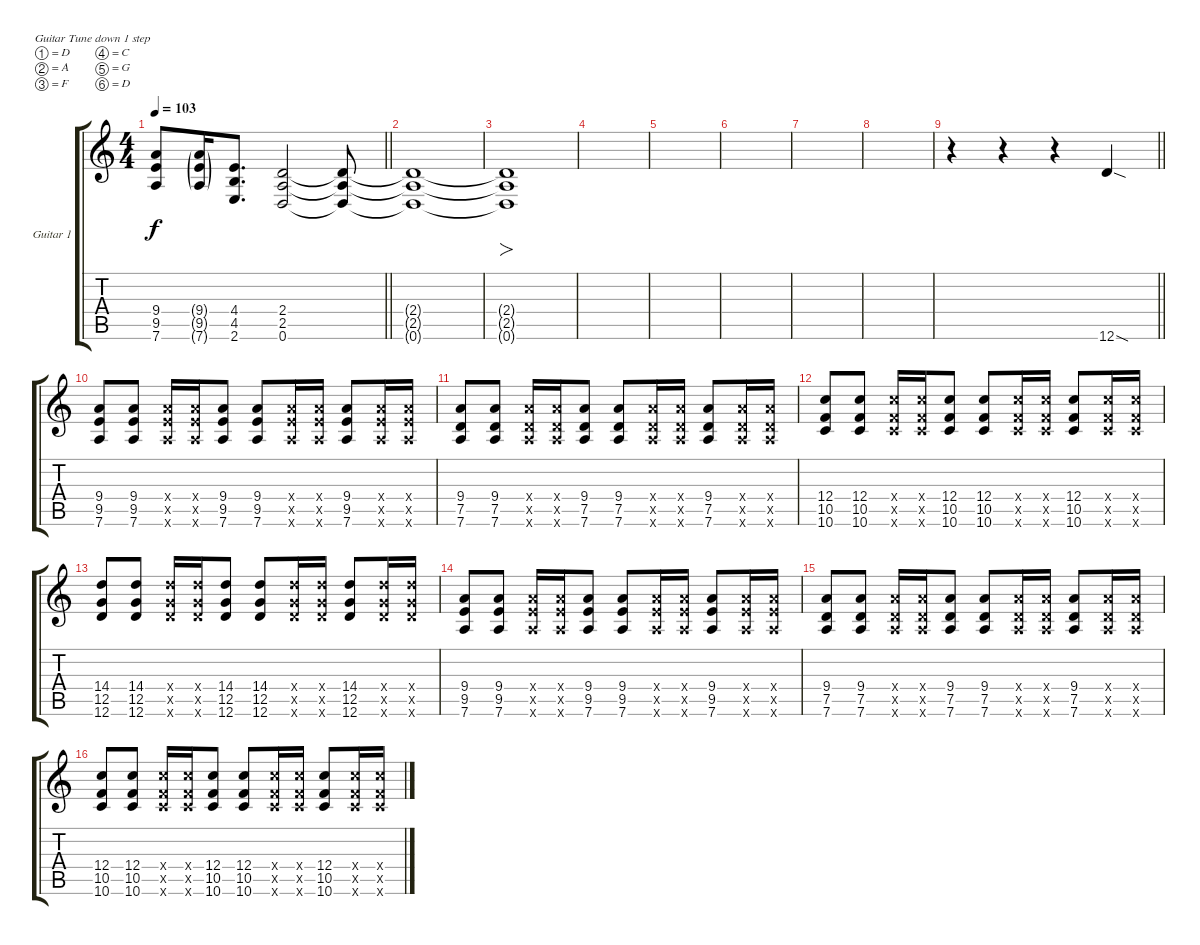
\bracketExtendMode groupsimilarinstruments
\firstSystemTrackNameOrientation horizontal
\otherSystemsTrackNameOrientation horizontal
\track ("Guitar 1" "Guitar 1") {instrument distortionguitar}
\staff {score tabs}
\tuning (D4 A3 F3 C3 G2 D2)
\ts (4 4)
\tempo 103
\clef g2
\barLineRight lightlight
\ks c
(7.6 9.5 9.4).8{dy f} (7.6{g} 9.5{g} 9.4{g}).16 (2.6 4.5 4.4).8{d} (0.6 2.5 2.4).2 (0.6{t} 2.5{t} 2.4{t}).8 |
(0.6{t} 2.5{t} 2.4{t}).1 |
(0.6{t} 2.5{t} 2.4{t}).1{fo} |
|
|
|
|
|
\barLineRight lightlight
r.4 r.4 r.4 12.6{sod}.4 |
(7.6 9.5 9.4).8 (7.6 9.5 9.4).8 (7.6{x} 9.5{x} 9.4{x}).16 (7.6{x} 9.5{x} 9.4{x}).16 (7.6 9.5 9.4).8 (7.6 9.5 9.4).8 (7.6{x} 9.5{x} 9.4{x}).16 (7.6{x} 9.5{x} 9.4{x}).16 (7.6 9.5 9.4).8 (7.6{x} 9.5{x} 9.4{x}).16 (7.6{x} 9.5{x} 9.4{x}).16 |
(7.5 9.4 7.6).8 (7.5 9.4 7.6).8 (7.5{x} 9.4{x} 7.6{x}).16 (7.5{x} 9.4{x} 7.6{x}).16 (7.5 9.4 7.6).8 (7.5 9.4 7.6).8 (7.5{x} 9.4{x} 7.6{x}).16 (7.5{x} 9.4{x} 7.6{x}).16 (7.5 9.4 7.6).8 (7.5{x} 9.4{x} 7.6{x}).16 (7.5{x} 9.4{x} 7.6{x}).16 |
(10.5 12.4 10.6).8 (10.5 12.4 10.6).8 (10.5{x} 12.4{x} 10.6{x}).16 (10.5{x} 12.4{x} 10.6{x}).16 (10.5 12.4 10.6).8 (10.5 12.4 10.6).8 (10.5{x} 12.4{x} 10.6{x}).16 (10.5{x} 12.4{x} 10.6{x}).16 (10.5 12.4 10.6).8 (10.5{x} 12.4{x} 10.6{x}).16 (10.5{x} 12.4{x} 10.6{x}).16 |
(12.5 14.4 12.6).8 (12.5 14.4 12.6).8 (12.5{x} 14.4{x} 12.6{x}).16 (12.5{x} 14.4{x} 12.6{x}).16 (12.5 14.4 12.6).8 (12.5 14.4 12.6).8 (12.5{x} 14.4{x} 12.6{x}).16 (12.5{x} 14.4{x} 12.6{x}).16 (12.5 14.4 12.6).8 (12.5{x} 14.4{x} 12.6{x}).16 (12.5{x} 14.4{x} 12.6{x}).16 |
(7.6 9.5 9.4).8 (7.6 9.5 9.4).8 (7.6{x} 9.5{x} 9.4{x}).16 (7.6{x} 9.5{x} 9.4{x}).16 (7.6 9.5 9.4).8 (7.6 9.5 9.4).8 (7.6{x} 9.5{x} 9.4{x}).16 (7.6{x} 9.5{x} 9.4{x}).16 (7.6 9.5 9.4).8 (7.6{x} 9.5{x} 9.4{x}).16 (7.6{x} 9.5{x} 9.4{x}).16 |
(7.5 9.4 7.6).8 (7.5 9.4 7.6).8 (7.5{x} 9.4{x} 7.6{x}).16 (7.5{x} 9.4{x} 7.6{x}).16 (7.5 9.4 7.6).8 (7.5 9.4 7.6).8 (7.5{x} 9.4{x} 7.6{x}).16 (7.5{x} 9.4{x} 7.6{x}).16 (7.5 9.4 7.6).8 (7.5{x} 9.4{x} 7.6{x}).16 (7.5{x} 9.4{x} 7.6{x}).16 |
(10.5 12.4 10.6).8 (10.5 12.4 10.6).8 (10.5{x} 12.4{x} 10.6{x}).16 (10.5{x} 12.4{x} 10.6{x}).16 (10.5 12.4 10.6).8 (10.5 12.4 10.6).8 (10.5{x} 12.4{x} 10.6{x}).16 (10.5{x} 12.4{x} 10.6{x}).16 (10.5 12.4 10.6).8 (10.5{x} 12.4{x} 10.6{x}).16 (10.5{x} 12.4{x} 10.6{x}).16
